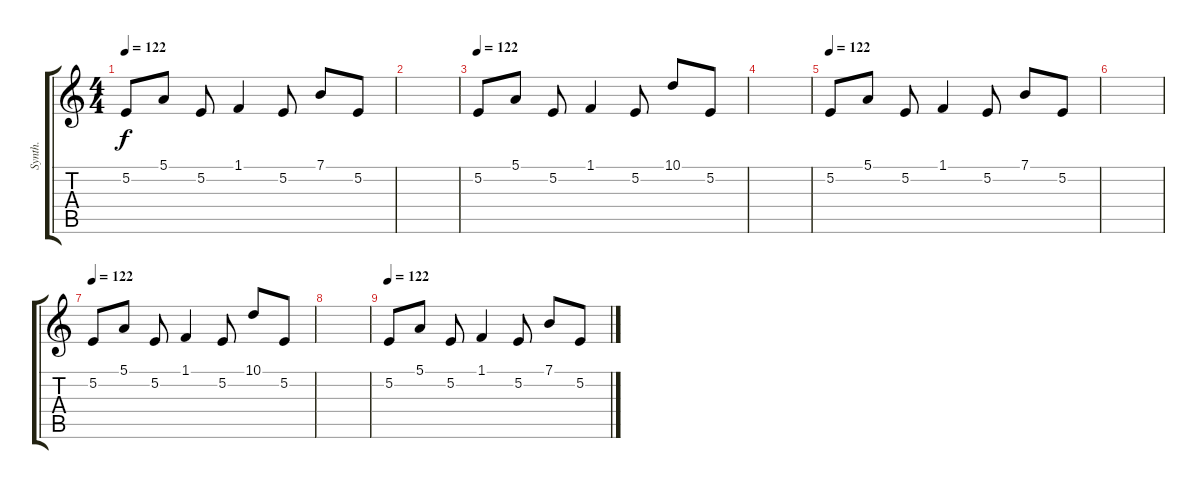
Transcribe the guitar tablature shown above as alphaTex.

\track ("Synth." "Synth.") {instrument pad2warm}
\staff {score tabs}
\tuning (E4 B3 G3 D3 A2 E2) {hide}
\ts (4 4)
\tempo 122
\clef g2
\ks c
5.2.8{dy f} 5.1.8 5.2.8 1.1.4 5.2.8 7.1.8 5.2.8 |
|
\tempo 122
5.2.8 5.1.8 5.2.8 1.1.4 5.2.8 10.1.8 5.2.8 |
|
\tempo 122
5.2.8 5.1.8 5.2.8 1.1.4 5.2.8 7.1.8 5.2.8 |
|
\tempo 122
5.2.8 5.1.8 5.2.8 1.1.4 5.2.8 10.1.8 5.2.8 |
|
\tempo 122
5.2.8 5.1.8 5.2.8 1.1.4 5.2.8 7.1.8 5.2.8
